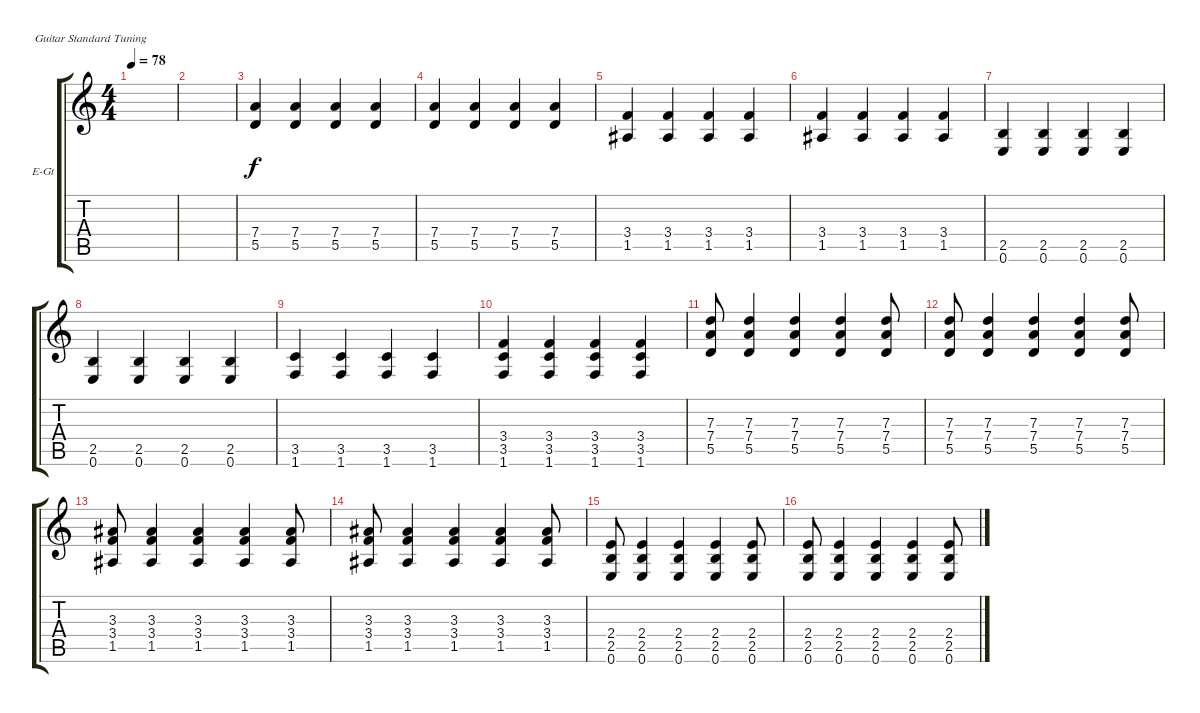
\defaultSystemsLayout 4
\bracketExtendMode groupsimilarinstruments
\firstSystemTrackNameOrientation horizontal
\otherSystemsTrackNameOrientation horizontal
\track ("Electric Guitar" "E-Gt") {instrument distortionguitar}
\staff {score tabs}
\tuning (E4 B3 G3 D3 A2 E2)
\ts (4 4)
\tempo 78
\clef g2
\ks c
|
|
\scale
0.333333 (5.5 7.4).4 (5.5 7.4).4 (5.5 7.4).4 (5.5 7.4).4 |
\scale
0.333333 (5.5 7.4).4 (5.5 7.4).4 (5.5 7.4).4 (5.5 7.4).4 |
\scale
0.333333 (1.5 3.4).4 (1.5 3.4).4 (1.5 3.4).4 (1.5 3.4).4 |
\scale
0.333333 (1.5 3.4).4 (1.5 3.4).4 (1.5 3.4).4 (1.5 3.4).4 |
\scale
0.333333 (0.6 2.5).4 (0.6 2.5).4 (0.6 2.5).4 (0.6 2.5).4 |
\scale
0.333333 (0.6 2.5).4 (0.6 2.5).4 (0.6 2.5).4 (0.6 2.5).4 |
\scale
0.333333 (1.6 3.5).4 (1.6 3.5).4 (1.6 3.5).4 (1.6 3.5).4 |
\scale
0.333333 (1.6 3.5 3.4).4 (1.6 3.5 3.4).4 (1.6 3.5 3.4).4 (1.6 3.5 3.4).4 |
\scale
0.333333 (5.5 7.4 7.3).8 (5.5 7.4 7.3).4 (5.5 7.4 7.3).4 (5.5 7.4 7.3).4 (5.5 7.4 7.3).8 |
\scale
0.333333 (5.5 7.4 7.3).8 (5.5 7.4 7.3).4 (5.5 7.4 7.3).4 (5.5 7.4 7.3).4 (5.5 7.4 7.3).8 |
\scale
0.333333 (1.5 3.4 3.3).8 (1.5 3.4 3.3).4 (1.5 3.4 3.3).4 (1.5 3.4 3.3).4 (1.5 3.4 3.3).8 |
\scale
0.333333 (1.5 3.4 3.3).8 (1.5 3.4 3.3).4 (1.5 3.4 3.3).4 (1.5 3.4 3.3).4 (1.5 3.4 3.3).8 |
\scale
0.333333 (0.6 2.5 2.4).8 (0.6 2.5 2.4).4 (0.6 2.5 2.4).4 (0.6 2.5 2.4).4 (0.6 2.5 2.4).8 |
\scale
0.333333 (0.6 2.5 2.4).8 (0.6 2.5 2.4).4 (0.6 2.5 2.4).4 (0.6 2.5 2.4).4 (0.6 2.5 2.4).8
